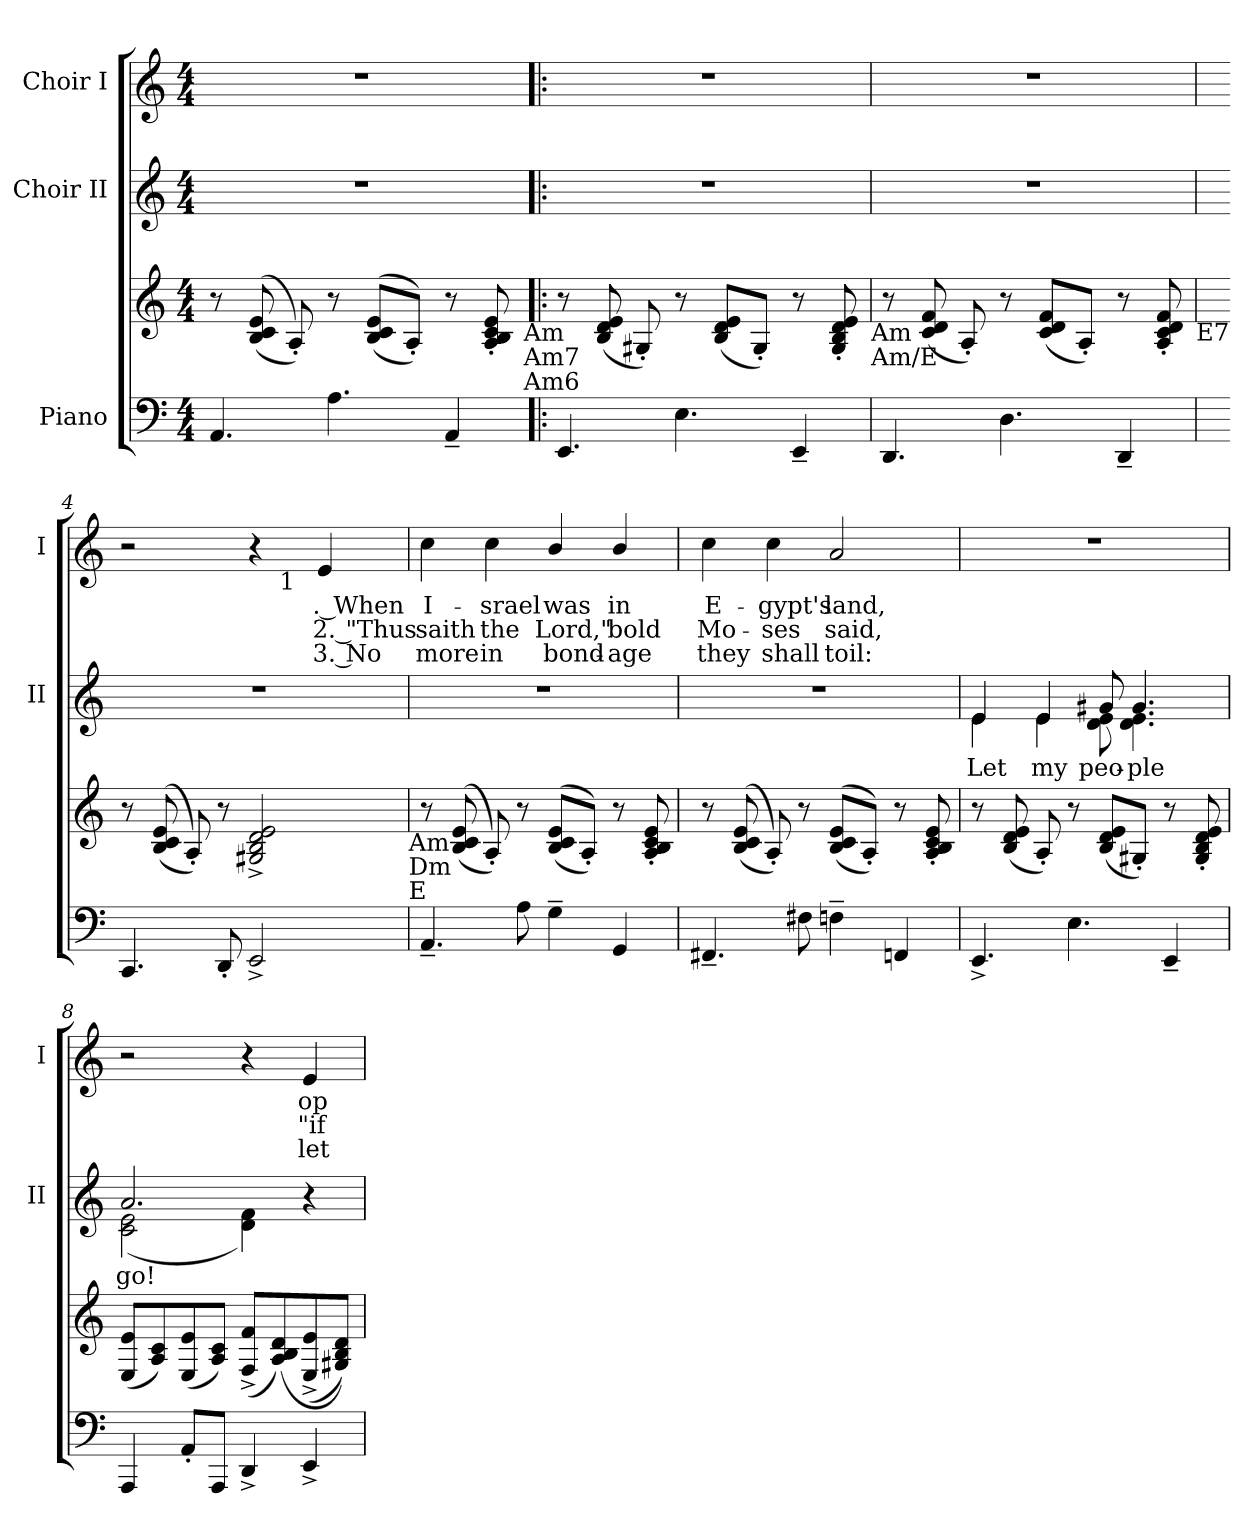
**kern	**kern	**kern	**text	**kern	**text	**text	**text
*part3	*part3	*part2	*part2	*part1	*part1	*part1	*part1
*staff4	*staff3	*staff2	*staff2	*staff1	*staff1	*staff1	*staff1
*I"Piano	*	*I"Choir II	*	*I"Choir I	*	*	*
*	*	*I'II	*	*I'I	*	*	*
!!LO:PB:g=z
*stria5	*stria5	*stria5	*	*stria5	*	*	*
*clefF4	*clefG2	*clefG2	*	*clefG2	*	*	*
*M4/4	*M4/4	*M4/4	*	*M4/4	*	*	*
=1	=1	=1	=1	=1	=1	=1	=1
4.AA/	8r	1r	.	1r	.	.	.
.	(<(<8e/ 8B/ 8c/	.	.	.	.	.	.
.	8A'</))	.	.	.	.	.	.
4.A\	8r	.	.	.	.	.	.
.	(<(<8B/ 8e/ 8c/L	.	.	.	.	.	.
.	8A'</J))	.	.	.	.	.	.
4AA~</	8r	.	.	.	.	.	.
.	8e/'< 8c/'< 8A/'< 8B/'<	.	.	.	.	.	.
!	!LO:TX:b:t=Am	!	!	!	!	!	!
!	!LO:TX:b:t=Am7	!	!	!	!	!	!
!	!LO:TX:b:t=Am6	!	!	!	!	!	!
=2!|:	=2!|:	=2!|:	=2!|:	=2!|:	=2!|:	=2!|:	=2!|:
4.EE/	8r	1r	.	1r	.	.	.
.	(<8d/ 8B/ 8e/	.	.	.	.	.	.
.	8G#X'</)	.	.	.	.	.	.
4.E\	8r	.	.	.	.	.	.
.	(<8B/ 8d/ 8e/L	.	.	.	.	.	.
.	8G#'</J)	.	.	.	.	.	.
4EE~</	8r	.	.	.	.	.	.
.	8d/'< 8G#/'< 8B/'< 8e/'<	.	.	.	.	.	.
!	!LO:TX:b:t=Am	!	!	!	!	!	!
!	!LO:TX:b:t=Am/E	!	!	!	!	!	!
=3	=3	=3	=3	=3	=3	=3	=3
4.DD/	8r	1r	.	1r	.	.	.
.	(<8f/ 8c/ 8d/	.	.	.	.	.	.
.	8A'</)	.	.	.	.	.	.
4.D\	8r	.	.	.	.	.	.
.	(<8c/ 8f/ 8d/L	.	.	.	.	.	.
.	8A'</J)	.	.	.	.	.	.
4DD~</	8r	.	.	.	.	.	.
.	8f/'< 8A/'< 8c/'< 8d/'<	.	.	.	.	.	.
!	!LO:TX:b:t=E7	!	!	!	!	!	!
=4	=4	=4	=4	=4	=4	=4	=4
*	*	*	*	*^	*	*	*
4.CC/	8r	1r	.	2r	2ryy	.	.	.
.	(<(<8e/ 8B/ 8c/	.	.	.	.	.	.	.
.	8A'</))	.	.	.	.	.	.	.
8DD'</	8r	.	.	.	.	.	.	.
2EE^</	2B/^< 2d/^< 2G#X/^< 2e/^<	.	.	4r	16ryy	.	.	.
.	.	.	.	.	64ryy	.	.	.
!	!	!	!	!	!LO:TX:b:t=1	!	!	!
.	.	.	.	.	4ryy	.	.	.
!	!	!	!	!	!	!LO:LY:b:rj	!LO:LY:b:rj	!LO:LY:b:rj
.	.	.	.	4e/	.	. When	2. "Thus	3. No
.	.	.	.	.	8ryy	.	.	.
.	.	.	.	.	32.ryy	.	.	.
!	!LO:TX:b:t=Am	!	!	!	!	!	!	!
!	!LO:TX:b:t=Dm	!	!	!	!	!	!	!
!	!LO:TX:b:t=E	!	!	!	!	!	!	!
!!LO:LB:g=z
=5	=5	=5	=5	=5	=5	=5	=5	=5
!	!	!	!	!	!	!LO:LY:b:rj	!LO:LY:b:cj	!LO:LY:b:cj
*	*	*	*	*v	*v	*	*	*
4.AA~</	8r	1r	.	4cc\	I-	-saith	more
.	(<(<8B/ 8e/ 8c/	.	.	.	.	.	.
!	!	!	!	!	!LO:LY:b:cj	!LO:LY:b:cj	!LO:LY:b:cj
.	8A'</))	.	.	4cc\	srael	the	in
8A\	8r	.	.	.	.	.	.
!	!	!	!	!	!LO:LY:b:cj	!LO:LY:b:cj	!LO:LY:b:cj
4G~>\	(<(<8B/ 8e/ 8c/L	.	.	4b/	was	Lord,"	bond-
.	8A'</J))	.	.	.	.	.	.
!	!	!	!	!	!LO:LY:b:cj	!LO:LY:b:cj	!LO:LY:b:cj
4GG/	8r	.	.	4b/	-in	bold	age
.	8e/'< 8c/'< 8A/'< 8B/'<	.	.	.	.	.	.
=6	=6	=6	=6	=6	=6	=6	=6
!	!	!	!	!	!LO:LY:b:cj	!LO:LY:b:cj	!LO:LY:b:cj
4.FF#X~</	8r	1r	.	4cc\	E-	-Mo-	-they
.	(<(<8e/ 8B/ 8c/	.	.	.	.	.	.
!	!	!	!	!	!LO:LY:b:cj	!LO:LY:b:cj	!LO:LY:b:cj
.	8A'</))	.	.	4cc\	gypt's	ses	shall
8F#X\	8r	.	.	.	.	.	.
!	!	!	!	!	!LO:LY:b:cj	!LO:LY:b:cj	!LO:LY:b:cj
4Fn~>\	(<(<8B/ 8e/ 8c/L	.	.	2a/	land,	said,	toil:
.	8A'</J))	.	.	.	.	.	.
4FFn/	8r	.	.	.	.	.	.
.	8e/'< 8c/'< 8A/'< 8B/'<	.	.	.	.	.	.
=7	=7	=7	=7	=7	=7	=7	=7
!	!	!	!LO:LY:b:cj	!	!	!	!
*	*	*^	*	*	*	*	*
4.EE^</	8r	4e/	4e\	Let	1r	.	.	.
.	(<8d/ 8B/ 8e/	.	.	.	.	.	.	.
!	!	!	!	!LO:LY:b:cj	!	!	!	!
.	8A'</)	4e/	4e\	my	.	.	.	.
4.E\	8r	.	.	.	.	.	.	.
!	!	!	!	!LO:LY:b	!	!	!	!
.	(<8B/ 8d/ 8e/L	8g#X/	8d\ 8e\	peo-	.	.	.	.
!	!	!	!	!LO:LY:b:cj	!	!	!	!
.	8G#X'</J)	4.g#/	4.d\ 4.e\	-ple	.	.	.	.
4EE~</	8r	.	.	.	.	.	.	.
.	8d/'< 8G#/'< 8B/'< 8e/'<	.	.	.	.	.	.	.
=8	=8	=8	=8	=8	=8	=8	=8	=8
!	!	!	!	!LO:LY:b:cj	!	!	!	!
4AAA/	(<8e/ 8E/L	2.a/	(<2e\ 2c\	go!	2r	.	.	.
.	8c/ 8A/)	.	.	.	.	.	.	.
8AA'</L	(<8E/ 8e/	.	.	.	.	.	.	.
8AAA/J	8A/ 8c/J)	.	.	.	.	.	.	.
4DD^</	(<8F/^< 8f/^<L	.	4f\ 4d\)	.	4r	.	.	.
.	(>8d/ 8A/ 8B/)	.	.	.	.	.	.	.
!	!	!	!	!	!	!LO:LY:b:cj	!LO:LY:b:cj	!LO:LY:b:cj
4EE^</	(<8e/^< 8E/^<	4r	4ryy	.	4e/	op-	-"if	let
.	8d/ 8G#X/ 8B/J))	.	.	.	.	.	.	.
*	*	*v	*v	*	*	*	*	*
=	=	=	=	=	=	=	=
*-	*-	*-	*-	*-	*-	*-	*-
